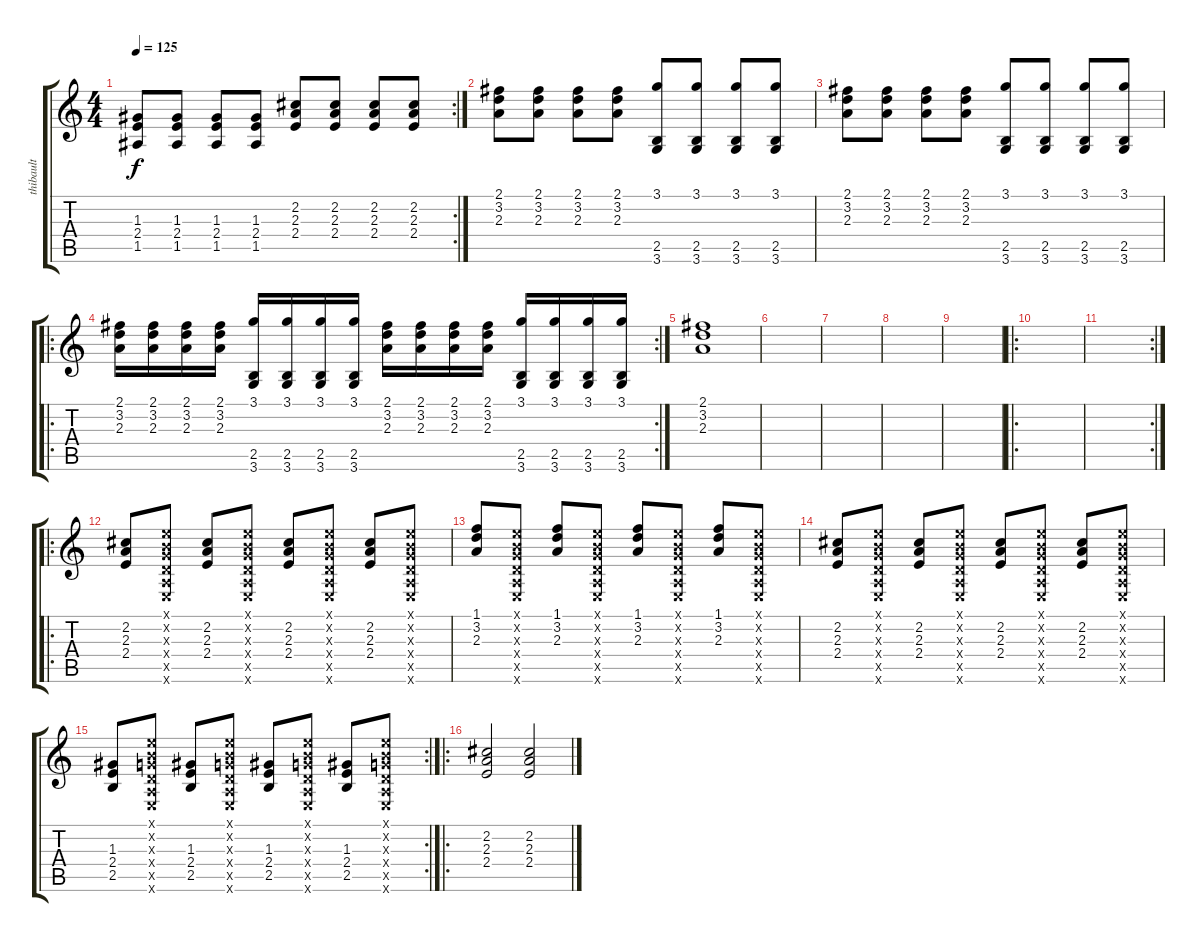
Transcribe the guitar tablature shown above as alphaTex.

\track ("thibault" "thibault") {instrument acousticguitarsteel}
\staff {score tabs}
\tuning (E4 B3 G3 D3 A2 E2) {hide}
\rc 2
\ts (4 4)
\tempo 125
\clef g2
\ks c
(1.3 2.4 1.5).8{dy f} (1.3 2.4 1.5).8 (1.3 2.4 1.5).8 (1.3 2.4 1.5).8 (2.2 2.3 2.4).8 (2.2 2.3 2.4).8 (2.2 2.3 2.4).8 (2.2 2.3 2.4).8 |
(2.1 3.2 2.3).8 (2.1 3.2 2.3).8 (2.1 3.2 2.3).8 (2.1 3.2 2.3).8 (3.1 2.5 3.6).8 (3.1 2.5 3.6).8 (3.1 2.5 3.6).8 (3.1 2.5 3.6).8 |
(2.1 3.2 2.3).8 (2.1 3.2 2.3).8 (2.1 3.2 2.3).8 (2.1 3.2 2.3).8 (3.1 2.5 3.6).8 (3.1 2.5 3.6).8 (3.1 2.5 3.6).8 (3.1 2.5 3.6).8 |
\ro
\rc 2
(2.1 3.2 2.3).16 (2.1 3.2 2.3).16 (2.1 3.2 2.3).16 (2.1 3.2 2.3).16 (3.1 2.5 3.6).16 (3.1 2.5 3.6).16 (3.1 2.5 3.6).16 (3.1 2.5 3.6).16 (2.1 3.2 2.3).16 (2.1 3.2 2.3).16 (2.1 3.2 2.3).16 (2.1 3.2 2.3).16 (3.1 2.5 3.6).16 (3.1 2.5 3.6).16 (3.1 2.5 3.6).16 (3.1 2.5 3.6).16 |
(2.1 3.2 2.3).1 |
|
|
|
|
\ro
|
\rc 2
|
\ro
(2.2 2.3 2.4).8 (0.1{x} 0.2{x} 0.3{x} 0.4{x} 0.5{x} 0.6{x}).8 (2.2 2.3 2.4).8 (0.1{x} 0.2{x} 0.3{x} 0.4{x} 0.5{x} 0.6{x}).8 (2.2 2.3 2.4).8 (0.1{x} 0.2{x} 0.3{x} 0.4{x} 0.5{x} 0.6{x}).8 (2.2 2.3 2.4).8 (0.1{x} 0.2{x} 0.3{x} 0.4{x} 0.5{x} 0.6{x}).8 |
(1.1 3.2 2.3).8 (0.1{x} 0.2{x} 0.3{x} 0.4{x} 0.5{x} 0.6{x}).8 (1.1 3.2 2.3).8 (0.1{x} 0.2{x} 0.3{x} 0.4{x} 0.5{x} 0.6{x}).8 (1.1 3.2 2.3).8 (0.1{x} 0.2{x} 0.3{x} 0.4{x} 0.5{x} 0.6{x}).8 (1.1 3.2 2.3).8 (0.1{x} 0.2{x} 0.3{x} 0.4{x} 0.5{x} 0.6{x}).8 |
(2.2 2.3 2.4).8 (0.1{x} 0.2{x} 0.3{x} 0.4{x} 0.5{x} 0.6{x}).8 (2.2 2.3 2.4).8 (0.1{x} 0.2{x} 0.3{x} 0.4{x} 0.5{x} 0.6{x}).8 (2.2 2.3 2.4).8 (0.1{x} 0.2{x} 0.3{x} 0.4{x} 0.5{x} 0.6{x}).8 (2.2 2.3 2.4).8 (0.1{x} 0.2{x} 0.3{x} 0.4{x} 0.5{x} 0.6{x}).8 |
\rc 2
(1.3 2.4 2.5).8 (0.1{x} 0.2{x} 0.3{x} 0.4{x} 0.5{x} 0.6{x}).8 (1.3 2.4 2.5).8 (0.1{x} 0.2{x} 0.3{x} 0.4{x} 0.5{x} 0.6{x}).8 (1.3 2.4 2.5).8 (0.1{x} 0.2{x} 0.3{x} 0.4{x} 0.5{x} 0.6{x}).8 (1.3 2.4 2.5).8 (0.1{x} 0.2{x} 0.3{x} 0.4{x} 0.5{x} 0.6{x}).8 |
\ro
(2.2 2.3 2.4).2 (2.2 2.3 2.4).2
